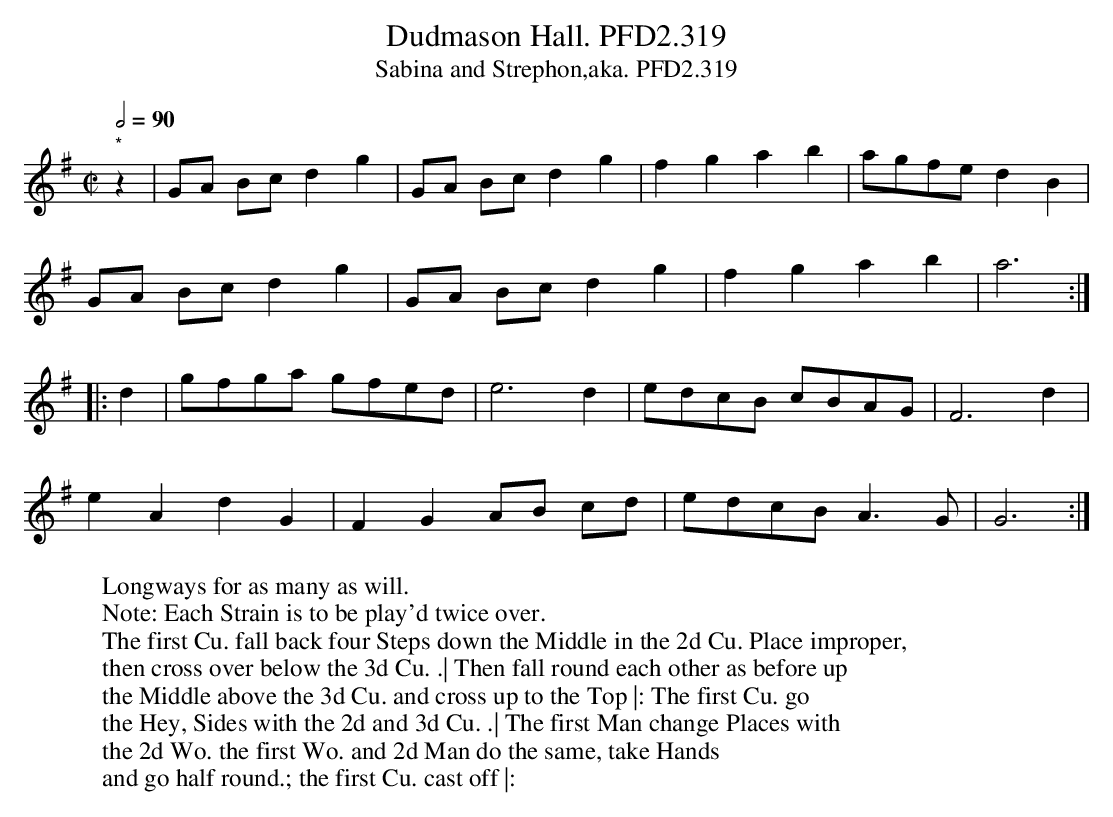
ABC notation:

X:1
T:Dudmason Hall. PFD2.319
T:Sabina and Strephon,aka. PFD2.319
M:C|
L:1/4
W:Longways for as many as will.
W:Note: Each Strain is to be play'd twice over.
W:The first Cu. fall back four Steps down the Middle in the 2d Cu. Place improper,
W:then cross over below the 3d Cu. .| Then fall round each other as before up
W:the Middle above the 3d Cu. and cross up to the Top |: The first Cu. go
W:the Hey, Sides with the 2d and 3d Cu. .| The first Man change Places with
W:the 2d Wo. the first Wo. and 2d Man do the same, take Hands
W:and go half round.; the first Cu. cast off |:
Q:2/4=90
K:G
"*"z | G/A/ B/c/ dg | G/A/ B/c/ dg | fg ab | a/g/f/e/ dB |
G/A/ B/c/ dg | G/A/ B/c/ dg | fg ab | a3 :|
|: d | g/f/g/a/ g/f/e/d/ | e3 d | e/d/c/B/ c/B/A/G/ | F3 d |
eA dG | FG A/B/ c/d/ | e/d/c/B/ A>G | G3 :|
